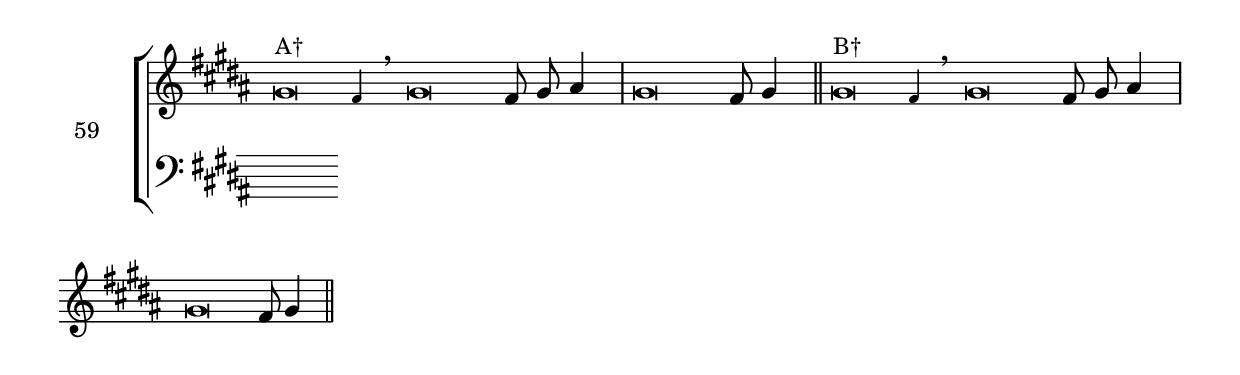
\version "2.18.2"
\version "2.18.2"

divisioMinima = {
    \bar ""
    \once \override BreathingSign.stencil = #ly:breathing-sign::divisio-minima
    \once \override BreathingSign.Y-offset = #0
    \breathe
}

dm = {
    \bar ""
    \once \override BreathingSign.stencil = #ly:breathing-sign::divisio-maior
    \once \override BreathingSign.Y-offset = #0
    \breathe
}
divisioMaxima = {
    \bar ""
    \once \override BreathingSign.stencil = #ly:breathing-sign::divisio-maxima
    \once \override BreathingSign.Y-offset = #0
    \breathe
}

fi = { \bar "||" }
ll = { \once \override LyricText.self-alignment-X = #LEFT }
sm = { \set melismaBusyProperties = #'() }
usm = { \unset melismaBusyProperties }

global = {
    \key gis \minor
    \cadenzaOn
    \set tieWaitForNote = ##t
    \autoBeamOff
    %\hide Staff.Stem
}

sopranoOneFlex = { \afterGrace gis'\breve^"A†" fis'4 \breathe \bar "" gis'\breve fis'8 gis' ais'4 \bar "|" gis'\breve fis'8 gis'4 \bar "||" }
sopranoOne = { gis'\breve^"A" fis'8 gis' ais'4 \bar "|" gis'\breve fis'8 gis'4 \bar "||" }
sopranoTwoFlex = { \afterGrace gis'\breve^"B†" fis'4 \breathe \bar "" gis'\breve fis'8 gis' ais'4 \bar "|" gis'\breve fis'8 gis'4 \bar "||" }
sopranoTwo = { gis'\breve^"B" fis'8 gis' ais'4 \bar "|" gis'\breve fis'8 gis'4 \bar "||" }

altoOneFlex = { }% \afterGrace dis'\breve~ dis'4~ dis'\breve s4 dis'4 cis'\breve s8 dis'4 }
altoOne = { }%  dis'\breve s4 dis'4 cis'\breve s8 dis'4 }
altoTwoFlex = {  }% \afterGrace cis'\breve dis'4 cis'\breve~ s4 cis'4 ~ cis'\breve s8 b4}
altoTwo = {  }% cis'\breve~ s4 cis'4 ~ cis'\breve s8 b4 }

tenorOneFlex = {  }% \afterGrace b\breve ais4 \breathe \bar "" b\breve s4 ais4 \bar "|" cis'\breve s8 b4 \bar "||" }
tenorOne = { }%  b\breve s4 ais4 \bar "|" cis'\breve s8 b4 \bar "||" }
tenorTwoFlex = { }%  \afterGrace gis\breve ais4 \breathe \bar "" gis\breve s4 fis4 \bar "|" e\breve s8 gis4 \bar "||"}
tenorTwo = {  }% gis\breve s4 fis4 \bar "|" e\breve s8 gis4 \bar "||" }

bassOneFlex = { }%  \afterGrace gis\breve s4 gis\breve s4 fis4 e\breve s8 gis4 }
bassOne = {  }% gis\breve s4 fis4 e\breve s8 gis4 }
bassTwoFlex = {  }% \afterGrace e\breve fis4 e\breve s4 fis4 cis\breve s8 gis,4 }
bassTwo = { }%  e\breve s4 fis4 cis\breve s8 gis,4 }




sopMusic = {
    \global
    \voiceOne
    \sopranoOneFlex
    \sopranoTwoFlex
}
altoMusic = {
    \global
    \voiceTwo
    \altoOneFlex
    \altoTwoFlex
    %\altoOne
    %\altoTwo
}
tenorMusic = {
    \global
    \voiceOne
    \tenorOneFlex
    \tenorTwoFlex
    %\tenorOne
    %\tenorTwo
}
bassMusic = {
    \global
    \voiceTwo
    \bassOneFlex
    \bassTwoFlex
    %\bassOne
    %\bassTwo
}

\score {

    \header {
        %piece = \markup { \fontsize #2 \bold "LBI_3a" }
    }
    <<
        \transpose e e {



            \new ChoirStaff \with { instrumentName = #"59" } % LBI_7a
            <<
                \new Staff ="up"
                <<
                    \clef treble
                    \accidentalStyle forget
                    \new Voice = "Soprano" \sopMusic
                    \new Voice = "Alto" \altoMusic
                >>
                \new Staff ="down"
                <<
                    \clef bass
                    \accidentalStyle forget
                    \new Voice = "Tenor" \tenorMusic
                    \new Voice = "Bass" \bassMusic
                >>
            >>
        }
    >>

    \layout 
    { 
        ragged-last = ##t
        \context 
        { 
            \Staff 
            \remove Time_signature_engraver 
        } 

    } 

}
